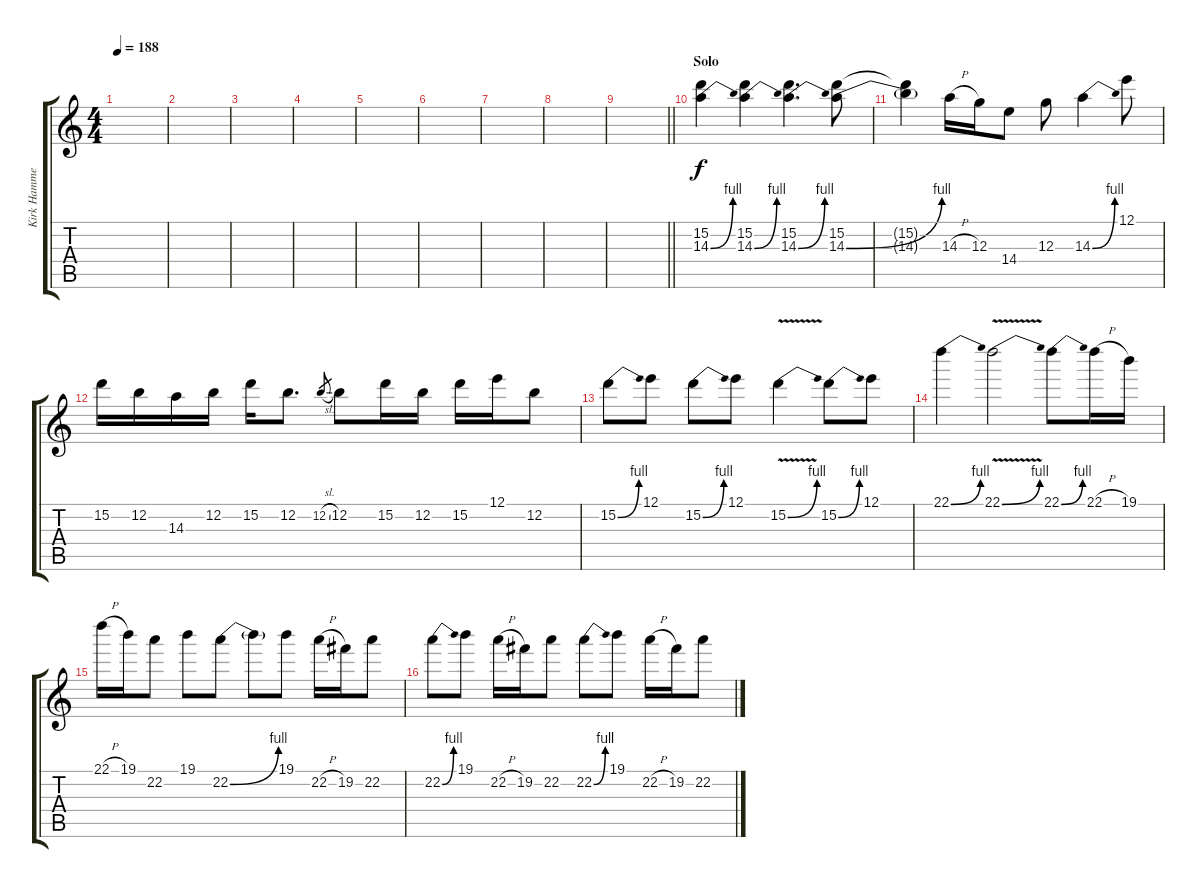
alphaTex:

\track ("Kirk Hammett Lead" "Kirk Hamme") {instrument overdrivenguitar}
\staff {score tabs}
\tuning (E4 B3 G3 D3 A2 E2) {hide}
\ts (4 4)
\tempo 188
\clef g2
\ks c
|
|
|
|
|
|
|
|
\barLineRight lightlight
|
\section ("" "Solo")
(15.2 14.3{be (bend 0 0 60 4)}).4{dy f} (15.2 14.3{be (bend 0 0 60 4)}).4 (15.2 14.3{be (bend 0 0 60 4)}).4{d} (15.2 14.3{be (bend 0 0 60 4)}).8 |
(15.2{t} 14.3{t}).4 14.3{h}.16 12.3.16 14.4.8 12.3.8 14.3{be (bend 0 0 60 4)}.4 12.1.8 |
15.2.16 12.2.16 14.3.16 12.2.16 15.2.16 12.2.8{d} 12.2{sl}.8{gr} 12.2.8 15.2.16 12.2.16 15.2.16 12.1.16 12.2.8 |
15.2{be (bend 0 0 60 4)}.8 12.1.8 15.2{be (bend 0 0 60 4)}.8 12.1.8 15.2{be (bend 0 0 60 4) v}.4 15.2{be (bend 0 0 60 4)}.8 12.1.8 |
22.1{be (bend 0 0 60 4)}.4 22.1{be (bend 0 0 60 4) v}.2 22.1{be (bend 0 0 60 4)}.8 22.1{h}.16 19.1.16 |
22.1{h}.16 19.1.16 22.2.8 19.1.8 22.2{be (bend 0 0 60 4)}.8 22.2{t}.8 19.1.8 22.2{h}.16 19.2.16 22.2.8 |
22.2{be (bend 0 0 60 4)}.8 19.1.8 22.2{h}.16 19.2.16 22.2.8 22.2{be (bend 0 0 60 4)}.8 19.1.8 22.2{h}.16 19.2.16 22.2.8
